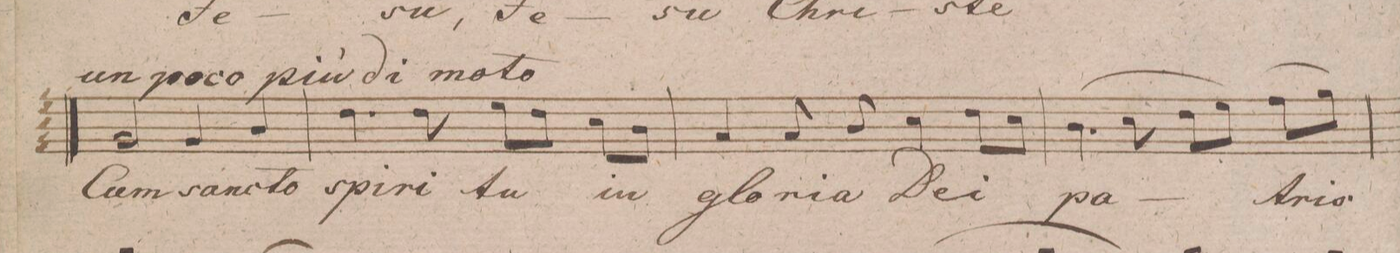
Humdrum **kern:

**kern	**text	**dynam
*I"Soprano.	*	*
*clefC1	*	*
*k[f#c#g#d#]	*	*
*met(c)	*	*
*M4/4	*	*
2e/	Cum	.
4e/	san-	.
4g#/	-cto	.
=202	=202	=202
4.b\	spi-	.
8b\	-ri-	.
8cc#\L	-tu	.
8b\J	.	.
8a\L	in	.
8g#\J	.	.
=203	=203	=203
4f#/	glo-	.
8f#/	-ri-	.
8g#/	-a	.
4a\	De-	.
8b\L	-i	.
8a\J	.	.
=204	=204	=204
(>4.g#\	pa-	.
8a\	.	.
8b\L	.	.
8cc#\J)	.	.
(>8dd#\L	-tris	.
8ee\J)	.	.
=205	=205	=205
*-	*-	*-
